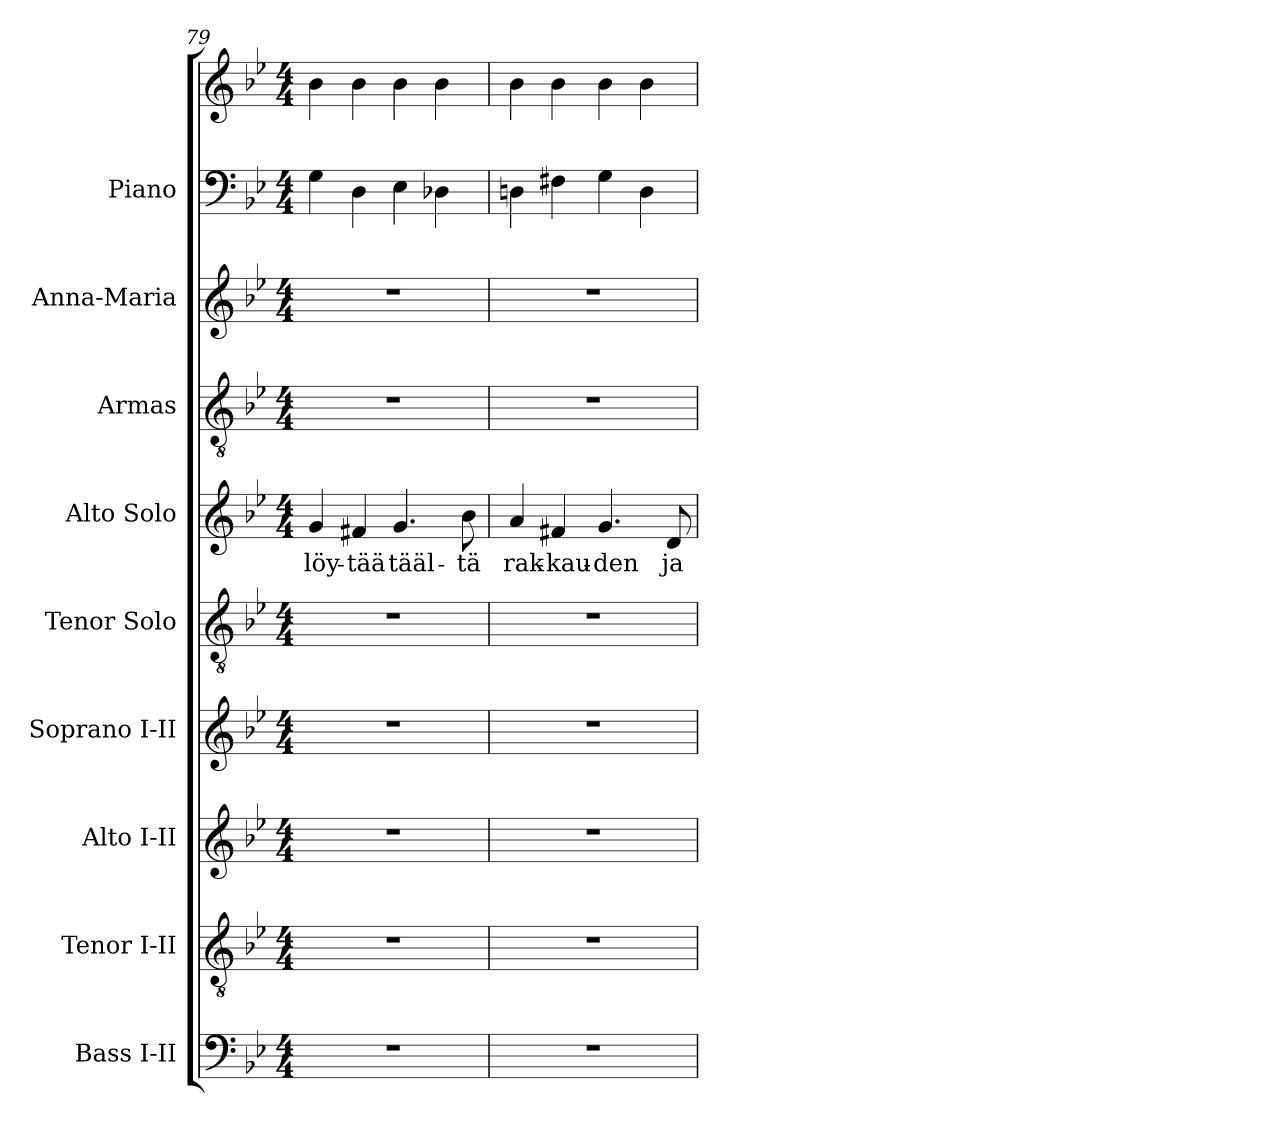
**kern	**kern	**kern	**kern	**kern	**kern	**text	**kern	**kern	**kern	**kern
*part9	*part8	*part7	*part6	*part5	*part4	*part4	*part3	*part2	*part1	*part1
*staff10	*staff9	*staff8	*staff7	*staff6	*staff5	*staff5	*staff4	*staff3	*staff2	*staff1
*I"Bass I-II	*I"Tenor I-II	*I"Alto I-II	*I"Soprano I-II	*I"Tenor Solo	*I"Alto Solo	*	*I"Armas	*I"Anna-Maria	*I"Piano	*
*I'B.	*I'T.	*I'A.	*I'S.	*I'T. Solo	*I'A. Solo	*	*I'Armas	*I'A-M	*I'Pno.	*
*clefF4	*clefGv2	*clefG2	*clefG2	*clefGv2	*clefG2	*	*clefGv2	*clefG2	*clefF4	*clefG2
*	*ITrd7c12	*	*	*ITrd7c12	*	*	*ITrd7c12	*	*	*
*k[b-e-]	*k[b-e-]	*k[b-e-]	*k[b-e-]	*k[b-e-]	*k[b-e-]	*	*k[b-e-]	*k[b-e-]	*k[b-e-]	*k[b-e-]
*B-:	*B-:	*B-:	*B-:	*B-:	*B-:	*	*B-:	*B-:	*B-:	*B-:
*M4/4	*M4/4	*M4/4	*M4/4	*M4/4	*M4/4	*	*M4/4	*M4/4	*M4/4	*M4/4
=79	=79	=79	=79	=79	=79	=79	=79	=79	=79	=79
!	!	!	!	!	!	!LO:LY:b:color=#000000	!	!	!	!
1r	1r	1r	1r	1r	4gi/	löy-	1r	1r	4Gi\	4b-i
!	!	!	!	!	!	!LO:LY:b:color=#000000	!	!	!	!
.	.	.	.	.	4f#Xi/	-tää	.	.	4Di\	4b-i
!	!	!	!	!	!	!LO:LY:b:color=#000000	!	!	!	!
.	.	.	.	.	4.gi/	tääl-	.	.	4E-i\	4b-i
.	.	.	.	.	.	.	.	.	4D-Xi\	4b-i
!	!	!	!	!	!	!LO:LY:b:color=#000000	!	!	!	!
.	.	.	.	.	8b-i\	-tä	.	.	.	.
=80	=80	=80	=80	=80	=80	=80	=80	=80	=80	=80
!	!	!	!	!	!	!LO:LY:b:color=#000000	!	!	!	!
1r	1r	1r	1r	1r	4ai/	rak-	1r	1r	4Dni\	4b-i
!	!	!	!	!	!	!LO:LY:b:color=#000000	!	!	!	!
.	.	.	.	.	4f#Xi/	-kau-	.	.	4F#Xi\	4b-i
!	!	!	!	!	!	!LO:LY:b:color=#000000	!	!	!	!
.	.	.	.	.	4.gi/	-den	.	.	4Gi\	4b-i
.	.	.	.	.	.	.	.	.	4Di\	4b-i
!	!	!	!	!	!	!LO:LY:b:color=#000000	!	!	!	!
.	.	.	.	.	8di/	ja	.	.	.	.
=	=	=	=	=	=	=	=	=	=	=
*-	*-	*-	*-	*-	*-	*-	*-	*-	*-	*-
